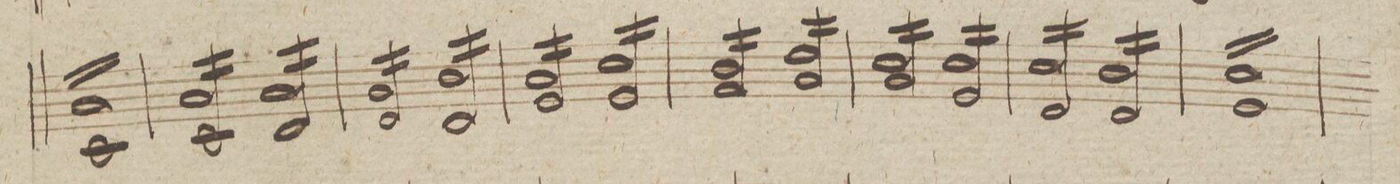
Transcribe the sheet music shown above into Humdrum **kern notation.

**kern	**dynam
*I"Violino 2do	*
*clefG2	*
*k[]	*
*met(c|)	*
*M2/2	*
16a/LL 16c/	.
16a/ 16c/	.
16a/ 16c/	.
16a/ 16c/	.
16a/ 16c/	.
16a/ 16c/	.
16a/ 16c/	.
16a/ 16c/	.
16a/ 16c/	.
16a/ 16c/	.
16a/ 16c/	.
16a/ 16c/	.
16a/ 16c/	.
16a/ 16c/	.
16a/ 16c/	.
16a/JJ 16c/	.
=17	=17
1ryy	.
=18	=18
16a/LL 16c/	.
16a/ 16c/	.
16a/ 16c/	.
16a/ 16c/	.
16a/ 16c/	.
16a/ 16c/	.
16a/ 16c/	.
16a/JJ 16c/	.
16a/LL 16d/	.
16a/ 16d/	.
16a/ 16d/	.
16a/ 16d/	.
16a/ 16d/	.
16a/ 16d/	.
16a/ 16d/	.
16a/JJ 16d/	.
=19	=19
16g/LL 16d/	.
16g/ 16d/	.
16g/ 16d/	.
16g/ 16d/	.
16g/ 16d/	.
16g/ 16d/	.
16g/ 16d/	.
16g/JJ 16d/	.
16b/LL 16d/	.
16b/ 16d/	.
16b/ 16d/	.
16b/ 16d/	.
16b/ 16d/	.
16b/ 16d/	.
16b/ 16d/	.
16b/JJ 16d/	.
=20	=20
16a/LL 16e/	.
16a/ 16e/	.
16a/ 16e/	.
16a/ 16e/	.
16a/ 16e/	.
16a/ 16e/	.
16a/ 16e/	.
16a/JJ 16e/	.
16cc/LL 16e/	.
16cc/ 16e/	.
16cc/ 16e/	.
16cc/ 16e/	.
16cc/ 16e/	.
16cc/ 16e/	.
16cc/ 16e/	.
16cc/JJ 16e/	.
=21	=21
16b/LL 16f/	.
16b/ 16f/	.
16b/ 16f/	.
16b/ 16f/	.
16b/ 16f/	.
16b/ 16f/	.
16b/ 16f/	.
16b/JJ 16f/	.
16dd\LL 16g\	.
16dd\ 16g\	.
16dd\ 16g\	.
16dd\ 16g\	.
16dd\ 16g\	.
16dd\ 16g\	.
16dd\ 16g\	.
16dd\JJ 16g\	.
=22	=22
16cc/LL 16g/	.
16cc/ 16g/	.
16cc/ 16g/	.
16cc/ 16g/	.
16cc/ 16g/	.
16cc/ 16g/	.
16cc/ 16g/	.
16cc/JJ 16g/	.
16cc/LL 16e/	.
16cc/ 16e/	.
16cc/ 16e/	.
16cc/ 16e/	.
16cc/ 16e/	.
16cc/ 16e/	.
16cc/ 16e/	.
16cc/JJ 16e/	.
=23	=23
16cc/LL 16d/	.
16cc/ 16d/	.
16cc/ 16d/	.
16cc/ 16d/	.
16cc/ 16d/	.
16cc/ 16d/	.
16cc/ 16d/	.
16cc/JJ 16d/	.
16b/LL 16d/	.
16b/ 16d/	.
16b/ 16d/	.
16b/ 16d/	.
16b/ 16d/	.
16b/ 16d/	.
16b/ 16d/	.
16b/JJ 16d/	.
=24	=24
16cc/LL 16e/	.
16cc/ 16e/	.
16cc/ 16e/	.
16cc/ 16e/	.
16cc/ 16e/	.
16cc/ 16e/	.
16cc/ 16e/	.
16cc/ 16e/	.
16cc/ 16e/	.
16cc/ 16e/	.
16cc/ 16e/	.
16cc/ 16e/	.
16cc/ 16e/	.
16cc/ 16e/	.
16cc/ 16e/	.
16cc/JJ 16e/	.
=25	=25
*-	*-
